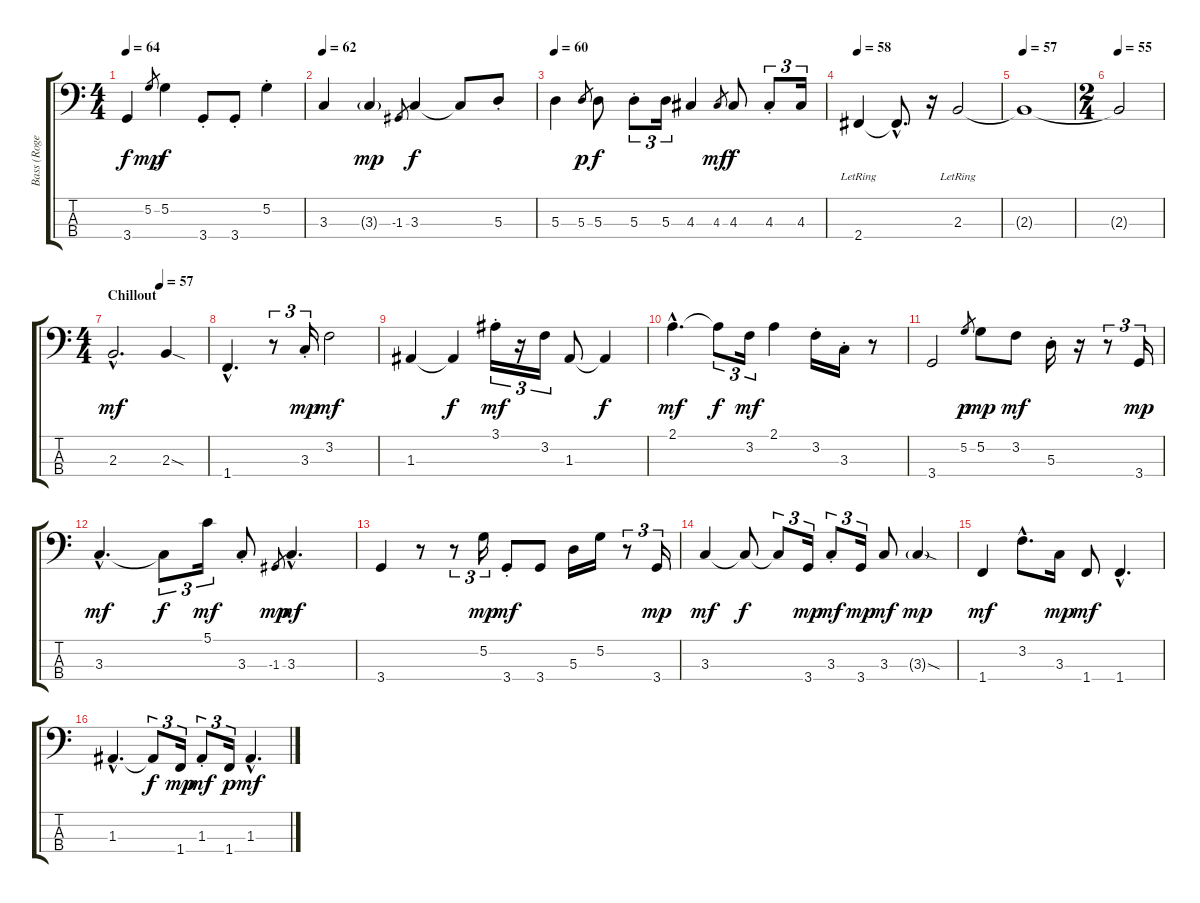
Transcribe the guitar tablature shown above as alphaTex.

\track ("Bass (Roger)" "Bass (Roge") {instrument electricbassfinger}
\staff {score tabs}
\tuning (G2 D2 A1 E1) {hide}
\ts (4 4)
\tempo 64
\clef f4
\ks c
3.4.4{dy f} 5.2.8{gr dy mp} 5.2.4{dy f} 3.4{st}.8 3.4{st}.8 5.2{st}.4 |
\tempo 62
3.3.4 3.3{g}.4{dy mp} -1.3.8{gr} 3.3.4{dy f} 3.3{t}.8 5.3{st}.8 |
\tempo 60
5.3.4 5.3.8{gr dy p} 5.3.8{dy f} 5.3{st}.8{tu (3 2)} 5.3.16{tu (3 2)} 4.3.4 4.3.8{gr dy mf} 4.3.8{dy f} 4.3{st}.8{tu (3 2)} 4.3.16{tu (3 2)} |
\tempo 58
2.4{lr}.4 2.4{hac t}.8{d} r.16 2.3{lr}.2 |
\tempo 57
2.3{t}.1 |
\ts (2 4)
\tempo 55
2.3{t}.2 |
\ts (4 4)
\section ("" "Chillout")
\tempo (57 0.5)
2.3{hac}.2{d dy mf} 2.3{sod}.4 |
1.4{hac}.4{d} r.8{tu (3 2)} 3.3{st}.16{tu (3 2) dy mp} 3.2.2{dy mf} |
1.3.4 1.3{t}.4{dy f} 3.1{st}.16{tu (3 2) dy mf} r.16{tu (3 2)} 3.2.16{tu (3 2)} 1.3.8 1.3{t}.4{dy f} |
2.1{hac}.4{d dy mf} 2.1{t}.8{tu (3 2) dy f} 3.2.16{tu (3 2) dy mf} 2.1.4 3.2{st}.16 3.3{st}.16 r.8 |
3.4.2 5.2.8{gr dy p} 5.2.8{dy mp} 3.2.8{dy mf} 5.3{st}.16 r.16 r.8{tu (3 2)} 3.4.16{tu (3 2) dy mp} |
3.3{hac}.4{d dy mf} 3.3{t}.8{tu (3 2) dy f} 5.1.16{tu (3 2) dy mf} 3.3{st}.8 -1.3.8{gr dy mp} 3.3{hac}.4{d dy mf} |
3.4.4 r.8 r.8{tu (3 2)} 5.2.16{tu (3 2) dy mp} 3.4{st}.8{dy mf} 3.4.8 5.3.16 5.2.16 r.8{tu (3 2)} 3.4.16{tu (3 2) dy mp} |
3.3.4{dy mf} 3.3{t}.8{dy f} 3.3{t}.8{tu (3 2)} 3.4.16{tu (3 2) dy mp} 3.3{st}.8{tu (3 2) dy mf} 3.4.16{tu (3 2) dy mp} 3.3.8{dy mf} 3.3{sod g}.4{dy mp} |
1.4.4{dy mf} 3.2{hac}.8{d} 3.3.16{dy mp} 1.4.8{dy mf} 1.4{hac}.4{d} |
1.3{hac}.4{d} 1.3{t}.8{tu (3 2) dy f} 1.4.16{tu (3 2) dy mp} 1.3{st}.8{tu (3 2) dy mf} 1.4.16{tu (3 2) dy p} 1.3{hac}.4{d dy mf}
